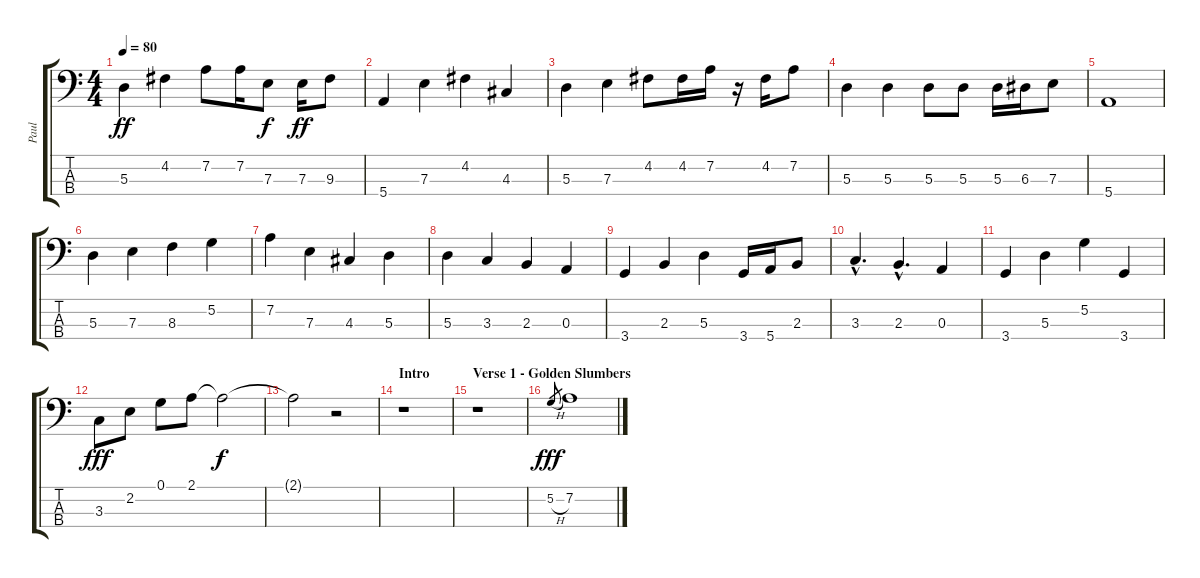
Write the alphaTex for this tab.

\track ("Paul" "Paul") {instrument acousticbass}
\staff {score tabs}
\tuning (G2 D2 A1 E1) {hide}
\ts (4 4)
\tempo 80
\clef f4
\ks c
5.3.4{dy ff} 4.2.4 7.2.8 7.2.16 7.3.8{dy f} 7.3.16{dy ff} 9.3.8 |
5.4.4 7.3.4 4.2.4 4.3.4 |
5.3.4 7.3.4 4.2.8 4.2.16 7.2.16 r.16 4.2.16 7.2.8 |
5.3.4 5.3.4 5.3.8 5.3.8 5.3.16 6.3.16 7.3.8 |
5.4.1 |
5.3.4 7.3.4 8.3.4 5.2.4 |
7.2.4 7.3.4 4.3.4 5.3.4 |
5.3.4 3.3.4 2.3.4 0.3.4 |
3.4.4 2.3.4 5.3.4 3.4.16 5.4.16 2.3.8 |
3.3{hac}.4{d} 2.3{hac}.4{d} 0.3.4 |
3.4.4 5.3.4 5.2.4 3.4.4 |
3.3.8{dy fff} 2.2.8 0.1.8 2.1.8 2.1{t}.2{dy f} |
2.1{t}.2 r.2 |
\section ("" "Intro")
r.1 |
\section ("" "Verse 1 - Golden Slumbers")
r.1 |
5.2{h}.8{gr dy fff} 7.2.1
